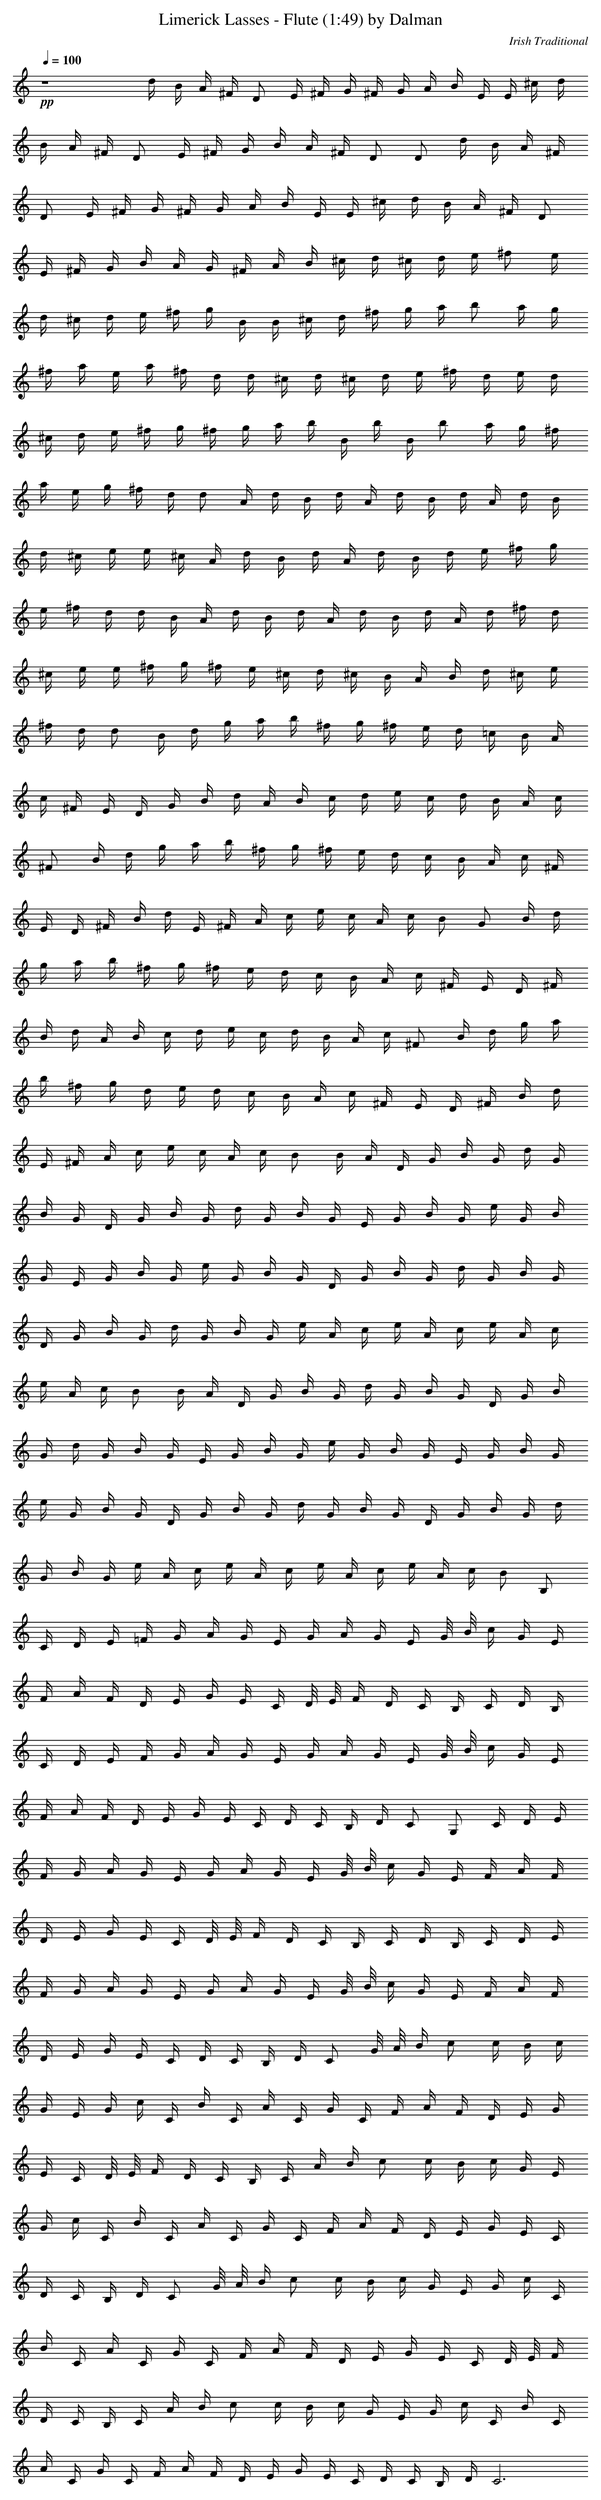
X:1
T:Limerick Lasses - Flute (1:49) by Dalman
C:Irish Traditional
L:1/4
Q:100
K:C
+pp+
z4 d/4 B/4 A/4 ^F/4 D/2 E/4 ^F/4 G/4 ^F/4 G/4 A/4 B/4 E/4 E/4 ^c/4 d/4
B/4 A/4 ^F/4 D/2 E/4 ^F/4 G/4 B/4 A/4 ^F/4 D/2 D/2 d/4 B/4 A/4 ^F/4
D/2 E/4 ^F/4 G/4 ^F/4 G/4 A/4 B/4 E/4 E/4 ^c/4 d/4 B/4 A/4 ^F/4 D/2
E/4 ^F/4 G/4 B/4 A/4 G/4 ^F/4 A/4 B/4 ^c/4 d/4 ^c/4 d/4 e/4 ^f/2 e/4
d/4 ^c/4 d/4 e/4 ^f/4 g/4 B/4 B/4 ^c/4 d/4 ^f/4 g/4 a/4 b/2 a/4 g/4
^f/4 a/4 e/4 a/4 ^f/4 d/4 d/4 ^c/4 d/4 ^c/4 d/4 e/4 ^f/4 d/4 e/4 d/4
^c/4 d/4 e/4 ^f/4 g/4 ^f/4 g/4 a/4 b/4 B/4 b/4 B/4 b/2 a/4 g/4 ^f/4
a/4 e/4 g/4 ^f/4 d/4 d/2 A/4 d/4 B/4 d/4 A/4 d/4 B/4 d/4 A/4 d/4 B/4
d/4 ^c/4 e/4 e/4 ^c/4 A/4 d/4 B/4 d/4 A/4 d/4 B/4 d/4 e/4 ^f/4 g/4
e/4 ^f/4 d/4 d/4 B/4 A/4 d/4 B/4 d/4 A/4 d/4 B/4 d/4 A/4 d/4 ^f/4 d/4
^c/4 e/4 e/4 ^f/4 g/4 ^f/4 e/4 ^c/4 d/4 ^c/4 B/4 A/4 B/4 d/4 ^c/4 e/4
^f/4 d/4 d/2 B/4 d/4 g/4 a/4 b/4 ^f/4 g/4 ^f/4 e/4 d/4 =c/4 B/4 A/4
c/4 ^F/4 E/4 D/4 G/4 B/4 d/4 A/4 B/4 c/4 d/4 e/4 c/4 d/4 B/4 A/4 c/4
^F/2 B/4 d/4 g/4 a/4 b/4 ^f/4 g/4 ^f/4 e/4 d/4 c/4 B/4 A/4 c/4 ^F/4
E/4 D/4 ^F/4 B/4 d/4 E/4 ^F/4 A/4 c/4 e/4 c/4 A/4 c/4 B/2 G/2 B/4 d/4
g/4 a/4 b/4 ^f/4 g/4 ^f/4 e/4 d/4 c/4 B/4 A/4 c/4 ^F/4 E/4 D/4 ^F/4
B/4 d/4 A/4 B/4 c/4 d/4 e/4 c/4 d/4 B/4 A/4 c/4 ^F/2 B/4 d/4 g/4 a/4
b/4 ^f/4 g/4 d/4 e/4 d/4 c/4 B/4 A/4 c/4 ^F/4 E/4 D/4 ^F/4 B/4 d/4
E/4 ^F/4 A/4 c/4 e/4 c/4 A/4 c/4 B/2 B/4 A/4 D/4 G/4 B/4 G/4 d/4 G/4
B/4 G/4 D/4 G/4 B/4 G/4 d/4 G/4 B/4 G/4 E/4 G/4 B/4 G/4 e/4 G/4 B/4
G/4 E/4 G/4 B/4 G/4 e/4 G/4 B/4 G/4 D/4 G/4 B/4 G/4 d/4 G/4 B/4 G/4
D/4 G/4 B/4 G/4 d/4 G/4 B/4 G/4 e/4 A/4 c/4 e/4 A/4 c/4 e/4 A/4 c/4
e/4 A/4 c/4 B/2 B/4 A/4 D/4 G/4 B/4 G/4 d/4 G/4 B/4 G/4 D/4 G/4 B/4
G/4 d/4 G/4 B/4 G/4 E/4 G/4 B/4 G/4 e/4 G/4 B/4 G/4 E/4 G/4 B/4 G/4
e/4 G/4 B/4 G/4 D/4 G/4 B/4 G/4 d/4 G/4 B/4 G/4 D/4 G/4 B/4 G/4 d/4
G/4 B/4 G/4 e/4 A/4 c/4 e/4 A/4 c/4 e/4 A/4 c/4 e/4 A/4 c/4 B/2 B,/2
C/4 D/4 E/4 =F/4 G/4 A/4 G/4 E/4 G/4 A/4 G/4 E/4 G/8 B/8 c/4 G/4 E/4
F/4 A/4 F/4 D/4 E/4 G/4 E/4 C/4 D/8 E/8 F/4 D/4 C/4 B,/4 C/4 D/4 B,/4
C/4 D/4 E/4 F/4 G/4 A/4 G/4 E/4 G/4 A/4 G/4 E/4 G/8 B/8 c/4 G/4 E/4
F/4 A/4 F/4 D/4 E/4 G/4 E/4 C/4 D/4 C/4 B,/4 D/4 C/2 G,/2 C/4 D/4 E/4
F/4 G/4 A/4 G/4 E/4 G/4 A/4 G/4 E/4 G/8 B/8 c/4 G/4 E/4 F/4 A/4 F/4
D/4 E/4 G/4 E/4 C/4 D/8 E/8 F/4 D/4 C/4 B,/4 C/4 D/4 B,/4 C/4 D/4 E/4
F/4 G/4 A/4 G/4 E/4 G/4 A/4 G/4 E/4 G/8 B/8 c/4 G/4 E/4 F/4 A/4 F/4
D/4 E/4 G/4 E/4 C/4 D/4 C/4 B,/4 D/4 C/2 G/8 A/8 B/4 c/2 c/4 B/4 c/4
G/4 E/4 G/4 c/4 C/4 B/4 C/4 A/4 C/4 G/4 C/4 F/4 A/4 F/4 D/4 E/4 G/4
E/4 C/4 D/8 E/8 F/4 D/4 C/4 B,/4 C/4 A/4 B/4 c/2 c/4 B/4 c/4 G/4 E/4
G/4 c/4 C/4 B/4 C/4 A/4 C/4 G/4 C/4 F/4 A/4 F/4 D/4 E/4 G/4 E/4 C/4
D/4 C/4 B,/4 D/4 C/2 G/8 A/8 B/4 c/2 c/4 B/4 c/4 G/4 E/4 G/4 c/4 C/4
B/4 C/4 A/4 C/4 G/4 C/4 F/4 A/4 F/4 D/4 E/4 G/4 E/4 C/4 D/8 E/8 F/4
D/4 C/4 B,/4 C/4 A/4 B/4 c/2 c/4 B/4 c/4 G/4 E/4 G/4 c/4 C/4 B/4 C/4
A/4 C/4 G/4 C/4 F/4 A/4 F/4 D/4 E/4 G/4 E/4 C/4 D/4 C/4 B,/4 D/4 C3
